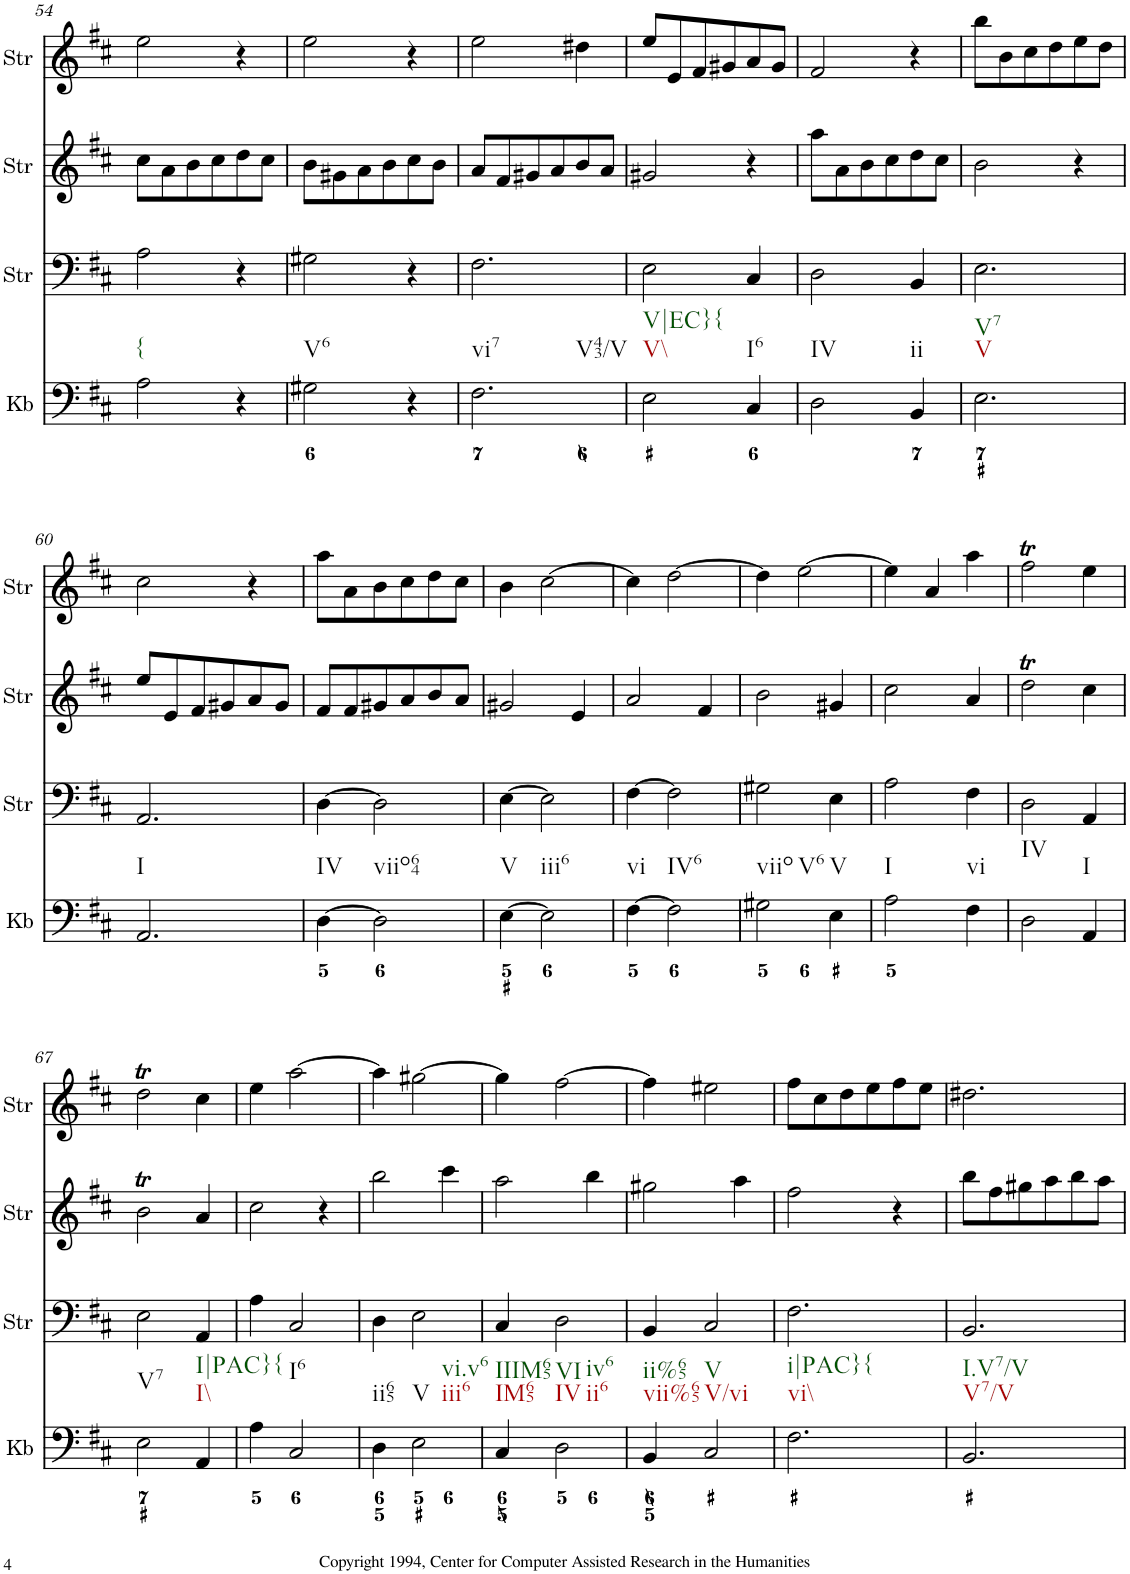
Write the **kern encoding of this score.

**kern	**kern	**kern	**kern
*part4	*part3	*part2	*part1
*staff4	*staff3	*staff2	*staff1
*I"Keyboard	*I"StringInstrument	*I"StringInstrument	*I"StringInstrument
*I'Kb	*I'Str	*I'Str	*I'Str
!!LO:PB:g=z
*clefF4	*clefF4	*clefG2	*clefG2
*k[f#c#]	*k[f#c#]	*k[f#c#]	*k[f#c#]
*M3/4	*M3/4	*M3/4	*M3/4
=54	=54	=54	=54
!LO:TX:b:t={	!	!	!
2A\	2A\	8cc#\L	2ee\
.	.	8a\	.
.	.	8b\	.
.	.	8cc#\	.
4r	4r	8dd\	4r
.	.	8cc#\J	.
=55	=55	=55	=55
!LO:TX:b:t=V6	!	!	!
2G#X\	2G#X\	8b\L	2ee\
.	.	8g#X\	.
.	.	8a\	.
.	.	8b\	.
4r	4r	8cc#\	4r
.	.	8b\J	.
=56	=56	=56	=56
!LO:TX:b:t=vi7	!	!	!
!LO:TX:b:t=V43/V	!	!	!
2.F#\	2.F#\	8a/L	2ee\
.	.	8f#/	.
.	.	8g#X/	.
.	.	8a/	.
.	.	8b/	4dd#X\
.	.	8a/J	.
=57	=57	=57	=57
!LO:TX:b:t=V\\	!	!	!
!LO:TX:b:t=V|EC}{	!	!	!
2E\	2E\	2g#X/	8ee/L
.	.	.	8e/
.	.	.	8f#/
.	.	.	8g#X/
!LO:TX:b:t=I6	!	!	!
4C#/	4C#/	4r	8a/
.	.	.	8g#/J
=58	=58	=58	=58
!LO:TX:b:t=IV	!	!	!
2D\	2D\	8aa\L	2f#/
.	.	8a\	.
.	.	8b\	.
.	.	8cc#\	.
!LO:TX:b:t=ii	!	!	!
4BB/	4BB/	8dd\	4r
.	.	8cc#\J	.
=59	=59	=59	=59
!LO:TX:b:t=V	!	!	!
!LO:TX:b:t=V7	!	!	!
2.E\	2.E\	2b\	8bb\L
.	.	.	8b\
.	.	.	8cc#\
.	.	.	8dd\
.	.	4r	8ee\
.	.	.	8dd\J
!!LO:LB:g=z
=60	=60	=60	=60
!LO:TX:b:t=I	!	!	!
2.AA/	2.AA/	8ee/L	2cc#\
.	.	8e/	.
.	.	8f#/	.
.	.	8g#X/	.
.	.	8a/	4r
.	.	8g#/J	.
=61	=61	=61	=61
!LO:TX:b:t=IV	!	!	!
[4D\	[4D\	8f#/L	8aa\L
.	.	8f#/	8a\
!LO:TX:b:t=viio64	!	!	!
2D\]	2D\]	8g#X/	8b\
.	.	8a/	8cc#\
.	.	8b/	8dd\
.	.	8a/J	8cc#\J
=62	=62	=62	=62
!LO:TX:b:t=V	!	!	!
[4E\	[4E\	2g#X/	4b\
!LO:TX:b:t=iii6	!	!	!
2E\]	2E\]	.	[2cc#\
.	.	4e/	.
=63	=63	=63	=63
!LO:TX:b:t=vi	!	!	!
[4F#\	[4F#\	2a/	4cc#\]
!LO:TX:b:t=IV6	!	!	!
2F#\]	2F#\]	.	[2dd\
.	.	4f#/	.
=64	=64	=64	=64
!LO:TX:b:t=viio	!	!	!
!LO:TX:b:t=V6	!	!	!
2G#X\	2G#X\	2b\	4dd\]
.	.	.	[2ee\
!LO:TX:b:t=V	!	!	!
4E\	4E\	4g#X/	.
=65	=65	=65	=65
!LO:TX:b:t=I	!	!	!
2A\	2A\	2cc#\	4ee\]
.	.	.	4a/
!LO:TX:b:t=vi	!	!	!
4F#\	4F#\	4a/	4aa\
=66	=66	=66	=66
!LO:TX:b:t=IV	!	!	!
2D\	2D\	2ddT\	2ff#t\
!LO:TX:b:t=I	!	!	!
4AA/	4AA/	4cc#\	4ee\
!!LO:LB:g=z
=67	=67	=67	=67
!LO:TX:b:t=V7	!	!	!
2E\	2E\	2bT\	2ddT\
!LO:TX:b:t=I\\	!	!	!
!LO:TX:b:t=I|PAC}{	!	!	!
4AA/	4AA/	4a/	4cc#\
=68	=68	=68	=68
4A\	4A\	2cc#\	4ee\
!LO:TX:b:t=I6	!	!	!
2C#/	2C#/	.	[2aa\
.	.	4r	.
=69	=69	=69	=69
!LO:TX:b:t=ii65	!	!	!
4D\	4D\	2bb\	4aa\]
!LO:TX:b:t=V	!	!	!
!LO:TX:b:t=iii6	!	!	!
!LO:TX:b:t=vi.v6	!	!	!
2E\	2E\	.	[2gg#X\
.	.	4ccc#\	.
=70	=70	=70	=70
!LO:TX:b:t=IM65	!	!	!
!LO:TX:b:t=IIIM65	!	!	!
4C#/	4C#/	2aa\	4gg#\]
!LO:TX:b:t=IV	!	!	!
!LO:TX:b:t=VI	!	!	!
!LO:TX:b:t=ii6	!	!	!
!LO:TX:b:t=iv6	!	!	!
2D\	2D\	.	[2ff#\
.	.	4bb\	.
=71	=71	=71	=71
!LO:TX:b:t=vii%65	!	!	!
!LO:TX:b:t=ii%65	!	!	!
4BB/	4BB/	2gg#X\	4ff#\]
!LO:TX:b:t=V/vi	!	!	!
!LO:TX:b:t=V	!	!	!
2C#/	2C#/	.	2ee#X\
.	.	4aa\	.
=72	=72	=72	=72
!LO:TX:b:t=vi\\	!	!	!
!LO:TX:b:t=i|PAC}{	!	!	!
2.F#\	2.F#\	2ff#\	8ff#\L
.	.	.	8cc#\
.	.	.	8dd\
.	.	.	8ee\
.	.	4r	8ff#\
.	.	.	8ee\J
=73	=73	=73	=73
!LO:TX:b:t=V7/V	!	!	!
!LO:TX:b:t=I.V7/V	!	!	!
2.BB/	2.BB/	8bb\L	2.dd#X\
.	.	8ff#\	.
.	.	8gg#X\	.
.	.	8aa\	.
.	.	8bb\	.
.	.	8aa\J	.
=	=	=	=
*-	*-	*-	*-
